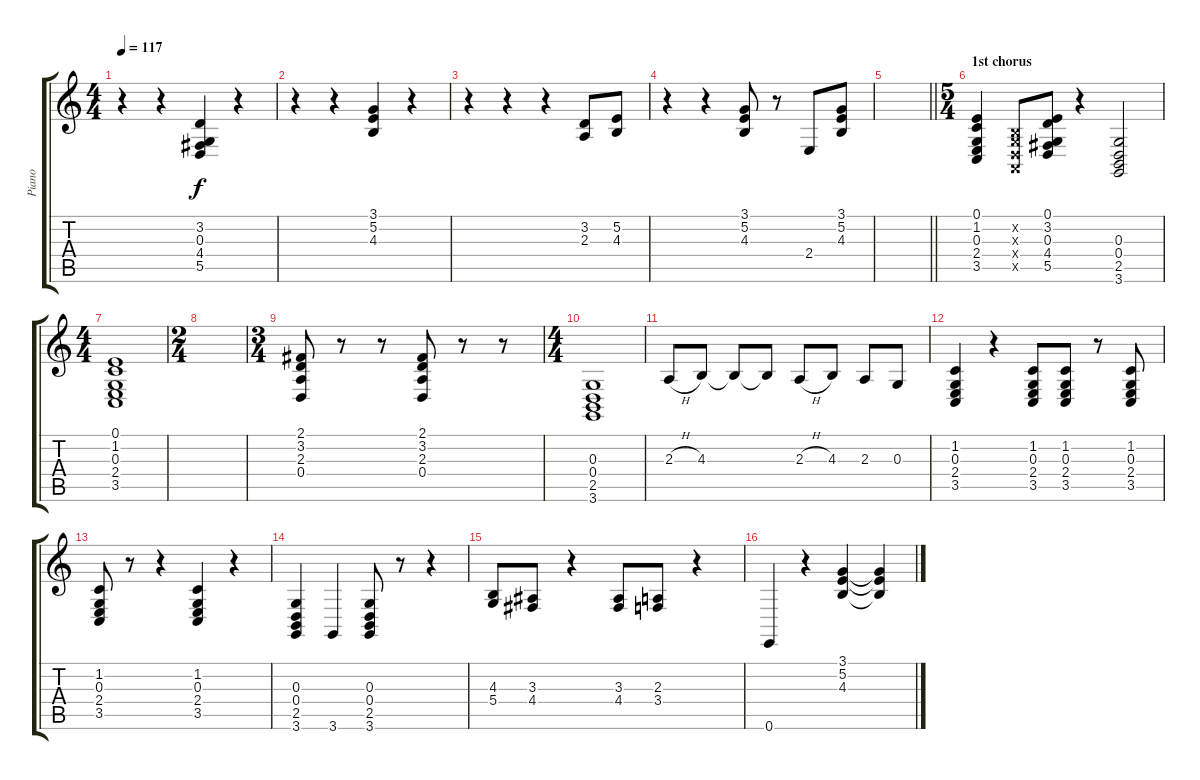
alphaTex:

\track ("Piano" "Piano") {instrument electricgrandpiano}
\staff {score tabs}
\tuning (E4 B3 G3 D3 A2 E2) {hide}
\ts (4 4)
\tempo 117
\clef g2
\ks c
r.4{dy f} r.4 (3.2 0.3 4.4 5.5).4 r.4 |
r.4 r.4 (3.1 5.2 4.3).4 r.4 |
r.4 r.4 r.4 (3.2 2.3).8 (5.2 4.3).8 |
r.4 r.4 (3.1 5.2 4.3).8 r.8 2.4.8 (3.1 5.2 4.3).8 |
\barLineRight lightlight
|
\ts (5 4)
\section ("" "1st chorus")
(0.1 1.2 0.3 2.4 3.5).4 (0.2{x} 0.3{x} 0.4{x} 0.5{x}).8 (0.1 3.2 0.3 4.4 5.5).8 r.4 (0.3 0.4 2.5 3.6).2 |
\ts (4 4)
(0.1 1.2 0.3 2.4 3.5).1 |
\ts (2 4)
|
\ts (3 4)
(2.1 3.2 2.3 0.4).8 r.8 r.8 (2.1 3.2 2.3 0.4).8 r.8 r.8 |
\ts (4 4)
(0.3 0.4 2.5 3.6).1 |
2.3{h}.8 4.3.8 4.3{t}.8 4.3{t}.8 2.3{h}.8 4.3.8 2.3.8 0.3.8 |
(1.2 0.3 2.4 3.5).4 r.4 (1.2 0.3 2.4 3.5).8 (1.2 0.3 2.4 3.5).8 r.8 (1.2 0.3 2.4 3.5).8 |
(1.2 0.3 2.4 3.5).8 r.8 r.4 (1.2 0.3 2.4 3.5).4 r.4 |
(0.3 0.4 2.5 3.6).4 3.6.4 (0.3 0.4 2.5 3.6).8 r.8 r.4 |
(4.3 5.4).8 (3.3 4.4).8 r.4 (3.3 4.4).8 (2.3 3.4).8 r.4 |
0.6.4 r.4 (3.1 5.2 4.3).4 (3.1{t} 5.2{t} 4.3{t}).4
